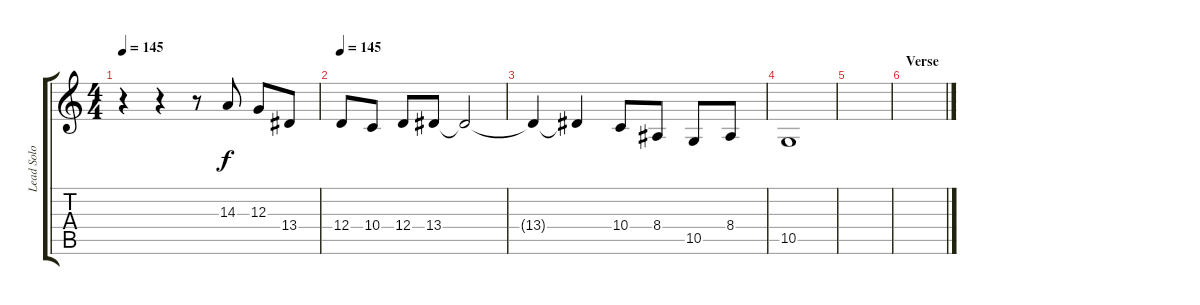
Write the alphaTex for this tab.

\track ("Lead Solo Guitar" "Lead Solo ") {instrument pad1newage}
\staff {score tabs}
\tuning (E4 B3 G3 D3 A2 E2) {hide}
\ts (4 4)
\tempo 145
\clef g2
\ks c
r.4{dy f} r.4 r.8 14.3.8{instrument trumpet} 12.3.8 13.4.8 |
\tempo 145
12.4.8 10.4.8 12.4.8 13.4.8 13.4{t}.2 |
13.4{t}.4 13.4{t}.4 10.4.8 8.4.8 10.5.8 8.4.8 |
10.5.1 |
|
\section ("" "Verse")
